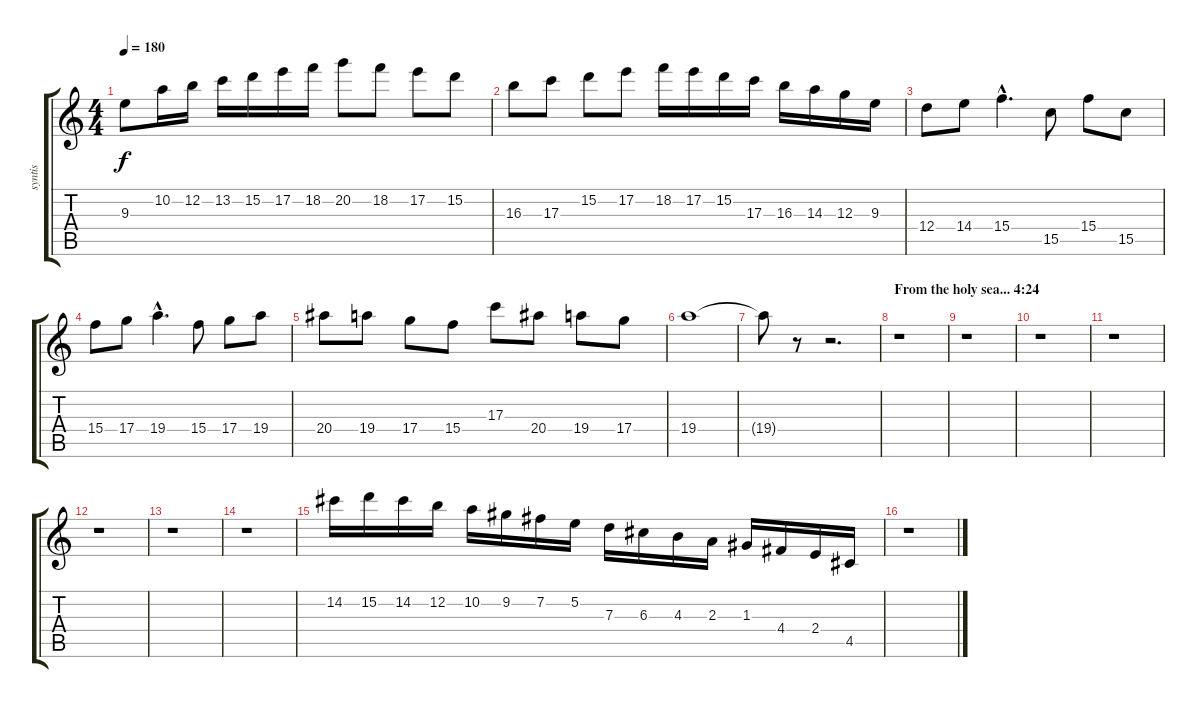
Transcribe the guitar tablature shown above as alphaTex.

\track ("syntis" "syntis") {instrument violin}
\staff {score tabs}
\tuning (E5 B4 G4 D4 A3 E3) {hide}
\ts (4 4)
\tempo 180
\clef g2
\ks c
9.3.8{dy f} 10.2.16 12.2.16 13.2.16 15.2.16 17.2.16 18.2.16 20.2.8 18.2.8 17.2.8 15.2.8 |
16.3.8 17.3.8 15.2.8 17.2.8 18.2.16 17.2.16 15.2.16 17.3.16 16.3.16 14.3.16 12.3.16 9.3.16 |
12.4.8 14.4.8 15.4{hac}.4{d} 15.5.8 15.4.8 15.5.8 |
15.4.8 17.4.8 19.4{hac}.4{d} 15.4.8 17.4.8 19.4.8 |
20.4.8 19.4.8 17.4.8 15.4.8 17.3.8 20.4.8 19.4.8 17.4.8 |
19.4.1 |
19.4{t}.8 r.8 r.2{d} |
\section ("" "From the holy sea... 4:24")
r.1 |
r.1 |
r.1 |
r.1 |
r.1 |
r.1 |
r.1 |
14.2.16 15.2.16 14.2.16 12.2.16 10.2.16 9.2.16 7.2.16 5.2.16 7.3.16 6.3.16 4.3.16 2.3.16 1.3.16 4.4.16 2.4.16 4.5.16 |
r.1
